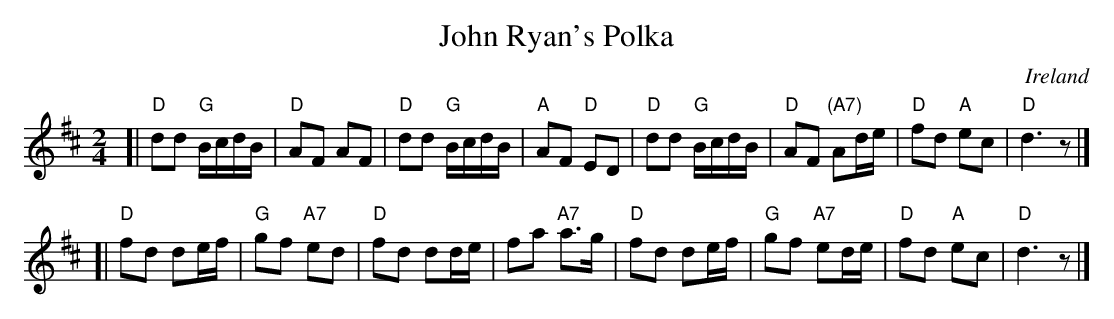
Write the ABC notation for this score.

X:1
T: John Ryan's Polka
O: Ireland
M: 2/4
L: 1/16
K: D
[| "D"d2d2 "G"BcdB | "D"A2F2 A2F2 | "D"d2d2 "G"BcdB | "A"A2F2 "D"E2D2 \
|  "D"d2d2 "G"BcdB | "D"A2F2 "(A7)"A2de | "D"f2d2 "A"e2c2 | "D"d6 z2 |]
[| "D"f2d2 d2ef | "G"g2f2 "A7"e2d2 | "D"f2d2 d2de | f2a2 "A7"a3g \
|  "D"f2d2 d2ef | "G"g2f2 "A7"e2de | "D"f2d2 "A"e2c2 | "D"d6 z2 |]
